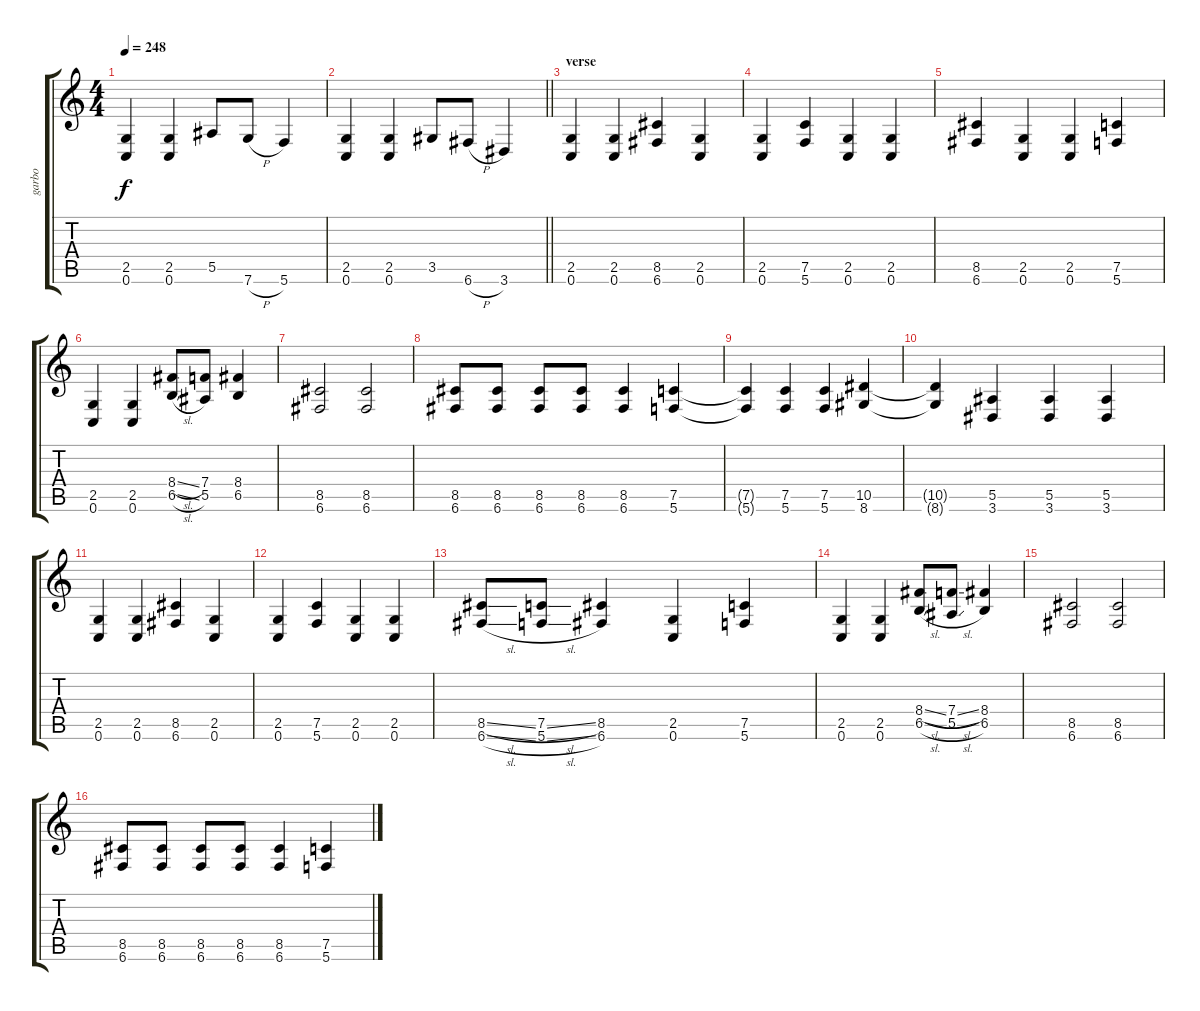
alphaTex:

\track ("garbo" "garbo") {instrument overdrivenguitar}
\staff {score tabs}
\tuning (C4 G3 Eb3 Bb2 F2 C2) {hide}
\ts (4 4)
\tempo 248
\clef g2
\ks c
(2.5 0.6).4{dy f} (2.5 0.6).4 5.5.8 7.6{h}.8 5.6.4 |
\barLineRight lightlight
(2.5 0.6).4 (2.5 0.6).4 3.5.8 6.6{h}.8 3.6.4 |
\section ("" "verse")
(2.5 0.6).4 (2.5 0.6).4 (8.5 6.6).4 (2.5 0.6).4 |
(2.5 0.6).4 (7.5 5.6).4 (2.5 0.6).4 (2.5 0.6).4 |
(8.5 6.6).4 (2.5 0.6).4 (2.5 0.6).4 (7.5 5.6).4 |
(2.5 0.6).4 (2.5 0.6).4 (8.4{sl} 6.5{sl}).8 (7.4 5.5).8 (8.4 6.5).4 |
(8.5 6.6).2 (8.5 6.6).2 |
(8.5 6.6).8 (8.5 6.6).8 (8.5 6.6).8 (8.5 6.6).8 (8.5 6.6).4 (7.5 5.6).4 |
(7.5{t} 5.6{t}).4 (7.5 5.6).4 (7.5 5.6).4 (10.5 8.6).4 |
(10.5{t} 8.6{t}).4 (5.5 3.6).4 (5.5 3.6).4 (5.5 3.6).4 |
(2.5 0.6).4 (2.5 0.6).4 (8.5 6.6).4 (2.5 0.6).4 |
(2.5 0.6).4 (7.5 5.6).4 (2.5 0.6).4 (2.5 0.6).4 |
(8.5{sl} 6.6{sl}).8 (7.5{sl} 5.6{sl}).8 (8.5 6.6).4 (2.5 0.6).4 (7.5 5.6).4 |
(2.5 0.6).4 (2.5 0.6).4 (8.4{sl} 6.5{sl}).8 (7.4{sl} 5.5{sl}).8 (8.4 6.5).4 |
(8.5 6.6).2 (8.5 6.6).2 |
(8.5 6.6).8 (8.5 6.6).8 (8.5 6.6).8 (8.5 6.6).8 (8.5 6.6).4 (7.5 5.6).4
